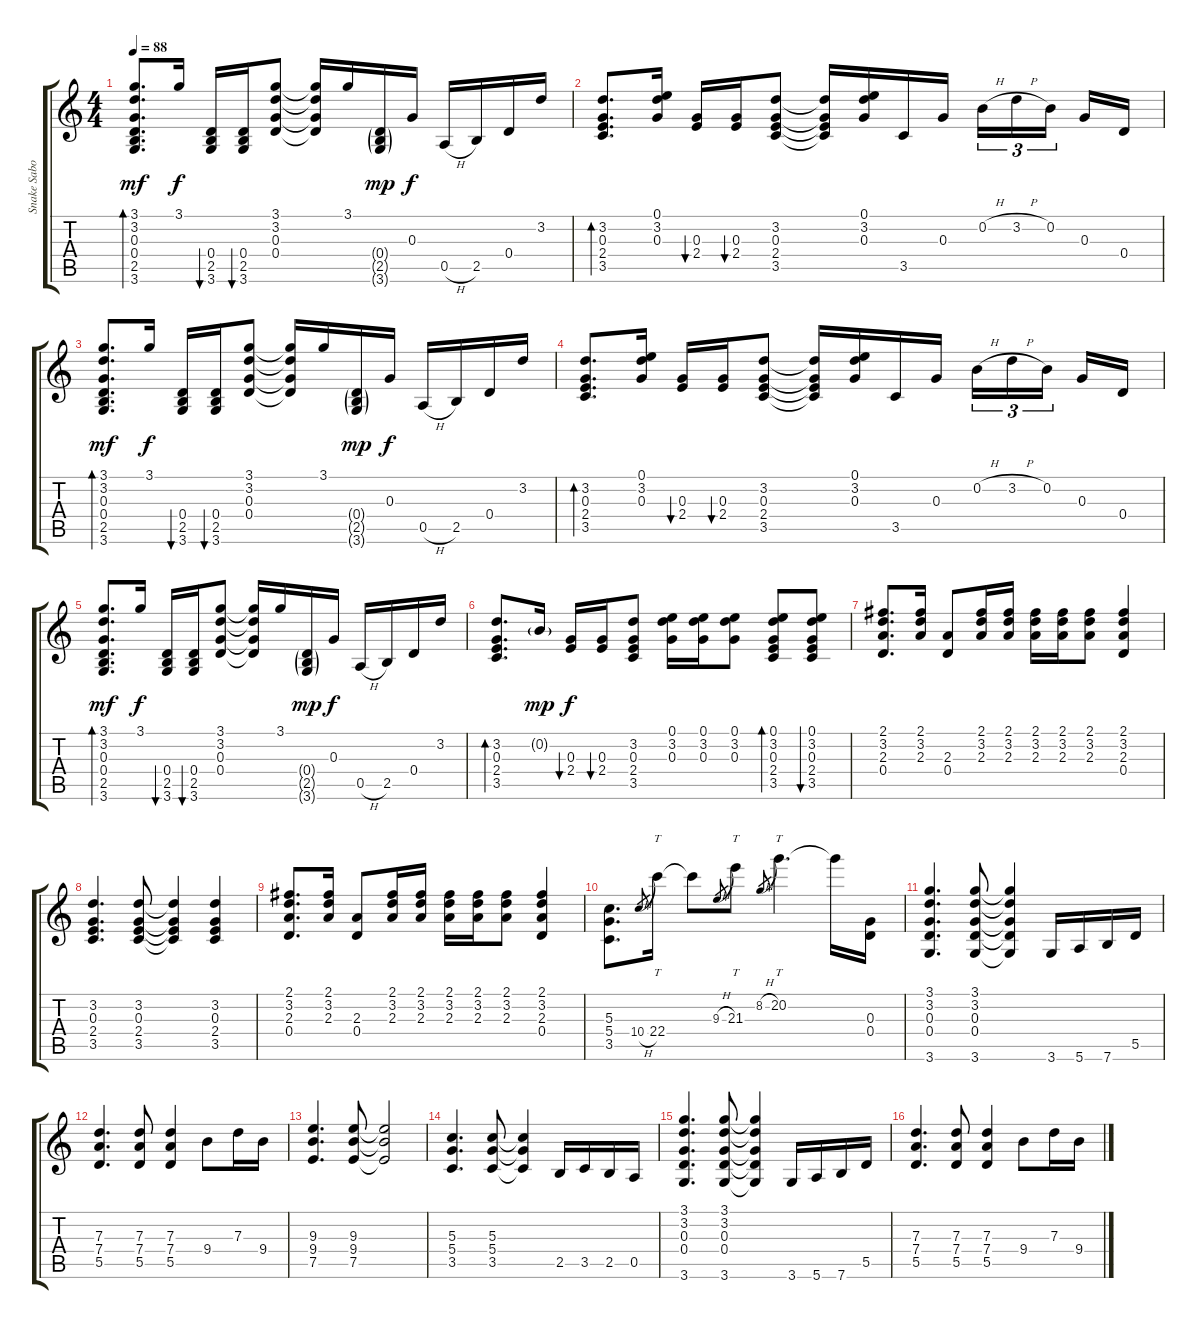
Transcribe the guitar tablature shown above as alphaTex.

\track ("Snake Sabo - Guitar" "Snake Sabo") {instrument acousticguitarsteel}
\staff {score tabs}
\tuning (E4 B3 G3 D3 A2 E2) {hide}
\ts (4 4)
\tempo 88
\clef g2
\ks c
(3.1 3.2 0.3 0.4 2.5 3.6).8{d bd 60 dy mf instrument acousticguitarsteel} 3.1.16{dy f} (0.4 2.5 3.6).16{bu 60} (0.4 2.5 3.6).16{bu 60} (3.1 3.2 0.3 0.4).8 (3.1{t} 3.2{t} 0.3{t} 0.4{t}).16 3.1.16 (0.4{g} 2.5{g} 3.6{g}).16{dy mp} 0.3.16{dy f} 0.5{h}.16 2.5.16 0.4.16 3.2.16 |
(3.2 0.3 2.4 3.5).8{d bd 60} (0.1 3.2 0.3).16 (0.3 2.4).16{bu 60} (0.3 2.4).16{bu 60} (3.2 0.3 2.4 3.5).8 (3.2{t} 0.3{t} 2.4{t} 3.5{t}).16 (0.1 3.2 0.3).16 3.5.16 0.3.16 0.2{h}.16{tu (3 2)} 3.2{h}.16{tu (3 2)} 0.2.16{tu (3 2) beam splitsecondary} 0.3.16 0.4.16 |
(3.1 3.2 0.3 0.4 2.5 3.6).8{d bd 60 dy mf} 3.1.16{dy f} (0.4 2.5 3.6).16{bu 60} (0.4 2.5 3.6).16{bu 60} (3.1 3.2 0.3 0.4).8 (3.1{t} 3.2{t} 0.3{t} 0.4{t}).16 3.1.16 (0.4{g} 2.5{g} 3.6{g}).16{dy mp} 0.3.16{dy f} 0.5{h}.16 2.5.16 0.4.16 3.2.16 |
(3.2 0.3 2.4 3.5).8{d bd 60} (0.1 3.2 0.3).16 (0.3 2.4).16{bu 60} (0.3 2.4).16{bu 60} (3.2 0.3 2.4 3.5).8 (3.2{t} 0.3{t} 2.4{t} 3.5{t}).16 (0.1 3.2 0.3).16 3.5.16 0.3.16 0.2{h}.16{tu (3 2)} 3.2{h}.16{tu (3 2)} 0.2.16{tu (3 2) beam splitsecondary} 0.3.16 0.4.16 |
(3.1 3.2 0.3 0.4 2.5 3.6).8{d bd 60 dy mf} 3.1.16{dy f} (0.4 2.5 3.6).16{bu 60} (0.4 2.5 3.6).16{bu 60} (3.1 3.2 0.3 0.4).8 (3.1{t} 3.2{t} 0.3{t} 0.4{t}).16 3.1.16 (0.4{g} 2.5{g} 3.6{g}).16{dy mp} 0.3.16{dy f} 0.5{h}.16 2.5.16 0.4.16 3.2.16 |
(3.2 0.3 2.4 3.5).8{d bd 60} 0.2{g}.16{dy mp} (0.3 2.4).16{bu 60 dy f} (0.3 2.4).16{bu 60} (3.2 0.3 2.4 3.5).8 (0.1 3.2 0.3).16 (0.1 3.2 0.3).16 (0.1 3.2 0.3).8 (0.1 3.2 0.3 2.4 3.5).8{bd 120} (0.1 3.2 0.3 2.4 3.5).8{bu 120} |
(2.1 3.2 2.3 0.4).8{d instrument distortionguitar} (2.1 3.2 2.3).16 (2.3 0.4).8 (2.1 3.2 2.3).16 (2.1 3.2 2.3).16 (2.1 3.2 2.3).16 (2.1 3.2 2.3).16 (2.1 3.2 2.3).8 (2.1 3.2 2.3 0.4).4 |
(3.2 0.3 2.4 3.5).4{d} (3.2 0.3 2.4 3.5).8 (3.2{t} 0.3{t} 2.4{t} 3.5{t}).4 (3.2 0.3 2.4 3.5).4 |
(2.1 3.2 2.3 0.4).8{d} (2.1 3.2 2.3).16 (2.3 0.4).8 (2.1 3.2 2.3).16 (2.1 3.2 2.3).16 (2.1 3.2 2.3).16 (2.1 3.2 2.3).16 (2.1 3.2 2.3).8 (2.1 3.2 2.3 0.4).4 |
(5.3 5.4 3.5).8{d} 10.4{h}.8{gr} 22.4.16{tt} 22.4{t}.8 9.3{h}.8{gr} 21.3.8{tt} 8.2{h}.8{gr} 20.2.4{tt d} 20.2{t}.16 (0.3 0.4).16 |
(3.1 3.2 0.3 0.4 3.6).4{d} (3.1 3.2 0.3 0.4 3.6).8 (3.1{t} 3.2{t} 0.3{t} 0.4{t} 3.6{t}).4 3.6.16 5.6.16 7.6.16 5.5.16 |
(7.3 7.4 5.5).4{d} (7.3 7.4 5.5).8 (7.3 7.4 5.5).4 9.4.8 7.3.16 9.4.16 |
(9.3 9.4 7.5).4{d} (9.3 9.4 7.5).8 (9.3{t} 9.4{t} 7.5{t}).2 |
(5.3 5.4 3.5).4{d} (5.3 5.4 3.5).8 (5.3{t} 5.4{t} 3.5{t}).4 2.5.16 3.5.16 2.5.16 0.5.16 |
(3.1 3.2 0.3 0.4 3.6).4{d} (3.1 3.2 0.3 0.4 3.6).8 (3.1{t} 3.2{t} 0.3{t} 0.4{t} 3.6{t}).4 3.6.16 5.6.16 7.6.16 5.5.16 |
(7.3 7.4 5.5).4{d} (7.3 7.4 5.5).8 (7.3 7.4 5.5).4 9.4.8 7.3.16 9.4.16
